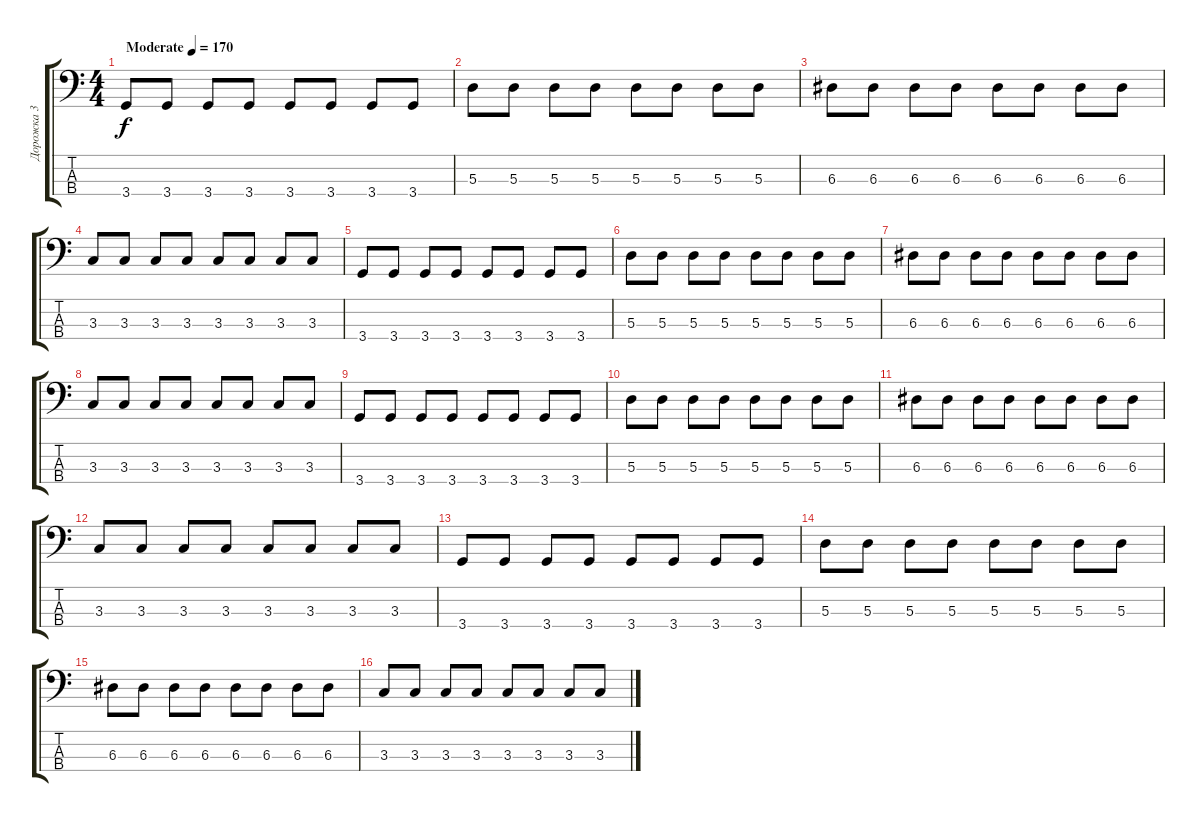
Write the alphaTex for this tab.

\track ("Дорожка 3" "Дорожка 3") {instrument electricbasspick}
\staff {score tabs}
\tuning (G2 D2 A1 E1) {hide}
\ts (4 4)
\tempo (170 "Moderate")
\clef f4
\ks c
3.4.8{dy f instrument electricbasspick} 3.4.8 3.4.8 3.4.8 3.4.8 3.4.8 3.4.8 3.4.8 |
5.3.8 5.3.8 5.3.8 5.3.8 5.3.8 5.3.8 5.3.8 5.3.8 |
6.3.8 6.3.8 6.3.8 6.3.8 6.3.8 6.3.8 6.3.8 6.3.8 |
3.3.8 3.3.8 3.3.8 3.3.8 3.3.8 3.3.8 3.3.8 3.3.8 |
3.4.8 3.4.8 3.4.8 3.4.8 3.4.8 3.4.8 3.4.8 3.4.8 |
5.3.8 5.3.8 5.3.8 5.3.8 5.3.8 5.3.8 5.3.8 5.3.8 |
6.3.8 6.3.8 6.3.8 6.3.8 6.3.8 6.3.8 6.3.8 6.3.8 |
3.3.8 3.3.8 3.3.8 3.3.8 3.3.8 3.3.8 3.3.8 3.3.8 |
3.4.8 3.4.8 3.4.8 3.4.8 3.4.8 3.4.8 3.4.8 3.4.8 |
5.3.8 5.3.8 5.3.8 5.3.8 5.3.8 5.3.8 5.3.8 5.3.8 |
6.3.8 6.3.8 6.3.8 6.3.8 6.3.8 6.3.8 6.3.8 6.3.8 |
3.3.8 3.3.8 3.3.8 3.3.8 3.3.8 3.3.8 3.3.8 3.3.8 |
3.4.8 3.4.8 3.4.8 3.4.8 3.4.8 3.4.8 3.4.8 3.4.8 |
5.3.8 5.3.8 5.3.8 5.3.8 5.3.8 5.3.8 5.3.8 5.3.8 |
6.3.8 6.3.8 6.3.8 6.3.8 6.3.8 6.3.8 6.3.8 6.3.8 |
3.3.8 3.3.8 3.3.8 3.3.8 3.3.8 3.3.8 3.3.8 3.3.8
